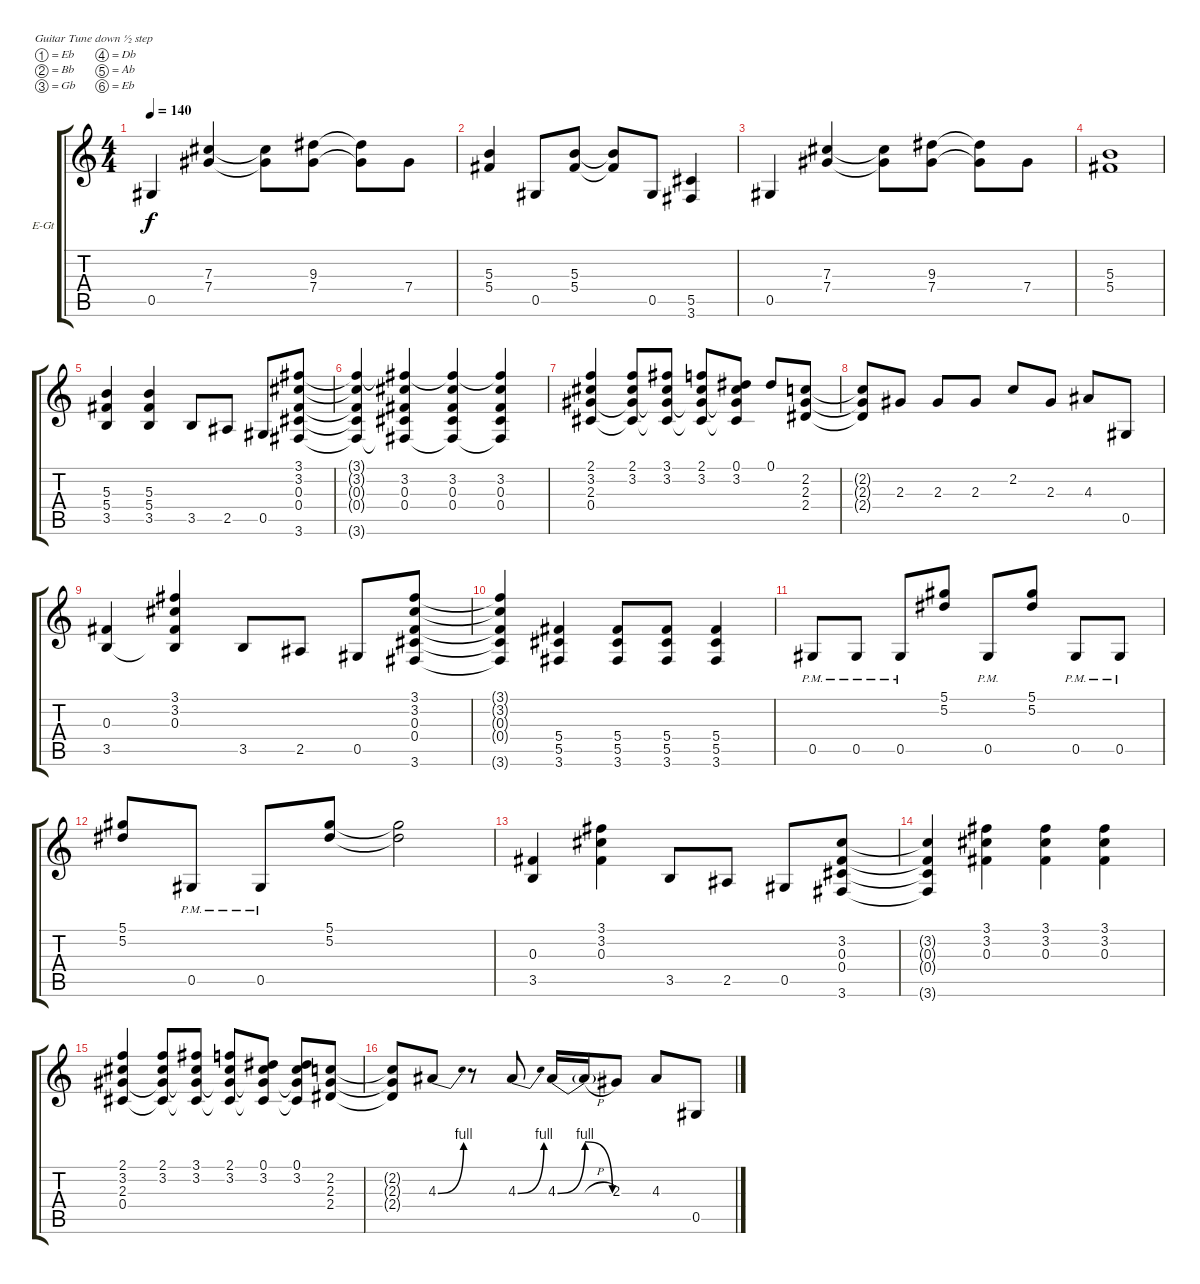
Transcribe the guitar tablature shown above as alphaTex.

\defaultSystemsLayout 4
\bracketExtendMode groupsimilarinstruments
\firstSystemTrackNameOrientation horizontal
\otherSystemsTrackNameOrientation horizontal
\track ("Tracii" "E-Gt") {instrument distortionguitar}
\staff {score tabs}
\tuning (Eb4 Bb3 Gb3 Db3 Ab2 Eb2)
\ts (4 4)
\tempo 140
\clef g2
\ks c
0.5.4{dy f} (7.4 7.3).4 (7.3{t} 7.4{t}).8 (7.4 9.3).8 (7.4{t} 9.3{t}).8 7.4.8 |
(5.4 5.3).4 0.5.8 (5.4 5.3).8 (5.4{t} 5.3{t}).8 0.5.8 (5.5 3.6).4 |
0.5.4 (7.4 7.3).4 (7.3{t} 7.4{t}).8 (7.4 9.3).8 (7.4{t} 9.3{t}).8 7.4.8 |
(5.4 5.3).1 |
(3.5 5.4 5.3).4 (3.5 5.4 5.3).4 3.5.8 2.5.8 0.5.8 (3.6 0.4 0.3 3.2 3.1).8 |
(3.6{t} 0.4{t} 0.3{t} 3.2{t} 3.1{t}).4 (3.2 0.3 3.6{t} 3.1{t} 0.4).4 (0.3 3.2 3.6{t} 3.1{t} 0.4).4 (3.2 0.3 3.6{t} 3.1{t} 0.4).4 |
(2.1 3.2 2.3 0.4).4 (3.2 2.1 2.3{t} 0.4{t}).8 (3.1 3.2 0.4{t} 2.3{t}).8 (3.2 2.1 0.4{t} 2.3{t}).8 (3.2 0.1 0.4{t} 2.3{t}).8 0.1.8 (2.2 2.3 2.4).8 |
(2.3{t} 2.2{t} 2.4{t}).8 2.3.8 2.3.8 2.3.8 2.2.8 2.3.8 4.3.8 0.5.8 |
(3.5 0.3).4 (0.3 3.2 3.1 3.5{t}).4 3.5.8 2.5.8 0.5.8 (3.6 0.4 0.3 3.2 3.1).8 |
(3.1{t} 3.2{t} 0.3{t} 0.4{t} 3.6{t}).4 (3.6 5.5 5.4).4 (3.6 5.5 5.4).8 (5.4 5.5 3.6).8 (3.6 5.5 5.4).4 |
0.5{pm}.8 0.5{pm}.8 0.5{pm}.8 (5.2 5.1).8 0.5{pm}.8 (5.2 5.1).8 0.5{pm}.8 0.5{pm}.8 |
(5.2 5.1).8 0.5{pm}.8 0.5{pm}.8 (5.2 5.1).8 (5.2{t} 5.1{t}).2 |
(3.5 0.3).4 (3.1 3.2 0.3).4 3.5.8 2.5.8 0.5.8 (3.6 0.4 0.3 3.2).8 |
(3.2{t} 0.3{t} 0.4{t} 3.6{t}).4 (3.1 3.2 0.3).4 (0.3 3.2 3.1).4 (3.1 3.2 0.3).4 |
(2.1 3.2 2.3 0.4).4 (3.2 2.1 2.3{t} 0.4{t}).8 (3.1 3.2 0.4{t} 2.3{t}).8 (3.2 2.1 0.4{t} 2.3{t}).8 (3.2 0.1 0.4{t} 2.3{t}).8 (0.1 3.2 0.4{t} 2.3{t}).8 (2.2 2.3 2.4).8 |
(2.3{t} 2.2{t} 2.4{t}).8 4.3{be (bend 0 0 15 4)}.8 r.8 4.3{be (bend 0 0 15 4)}.8 4.3{be (bendrelease 0 0 10.2 4 20.4 4 30 0)}.16 4.3{h t}.16 2.3.8 4.3.8 0.5.8
